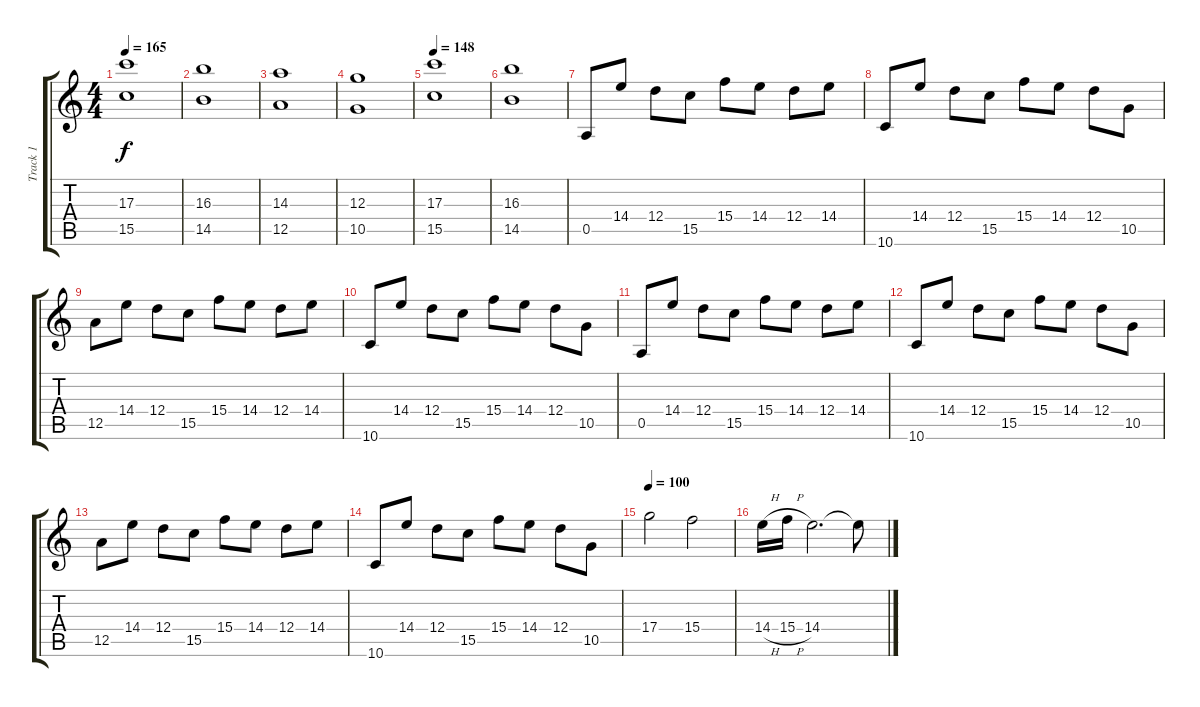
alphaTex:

\track ("Track 1" "Track 1") {instrument distortionguitar}
\staff {score tabs}
\tuning (E4 B3 G3 D3 A2 D2) {hide}
\ts (4 4)
\tempo 165
\clef g2
\ks c
(17.3 15.5).1{dy f} |
(16.3 14.5).1 |
(14.3 12.5).1 |
(12.3 10.5).1 |
\tempo 148
(17.3 15.5).1 |
(16.3 14.5).1 |
0.5.8 14.4.8 12.4.8 15.5.8 15.4.8 14.4.8 12.4.8 14.4.8 |
10.6.8 14.4.8 12.4.8 15.5.8 15.4.8 14.4.8 12.4.8 10.5.8 |
12.5.8 14.4.8 12.4.8 15.5.8 15.4.8 14.4.8 12.4.8 14.4.8 |
10.6.8 14.4.8 12.4.8 15.5.8 15.4.8 14.4.8 12.4.8 10.5.8 |
0.5.8 14.4.8 12.4.8 15.5.8 15.4.8 14.4.8 12.4.8 14.4.8 |
10.6.8 14.4.8 12.4.8 15.5.8 15.4.8 14.4.8 12.4.8 10.5.8 |
12.5.8 14.4.8 12.4.8 15.5.8 15.4.8 14.4.8 12.4.8 14.4.8 |
10.6.8 14.4.8 12.4.8 15.5.8 15.4.8 14.4.8 12.4.8 10.5.8 |
\tempo 100
17.4.2 15.4.2 |
14.4{h}.16 15.4{h}.16 14.4.2{d} 14.4{t}.8
